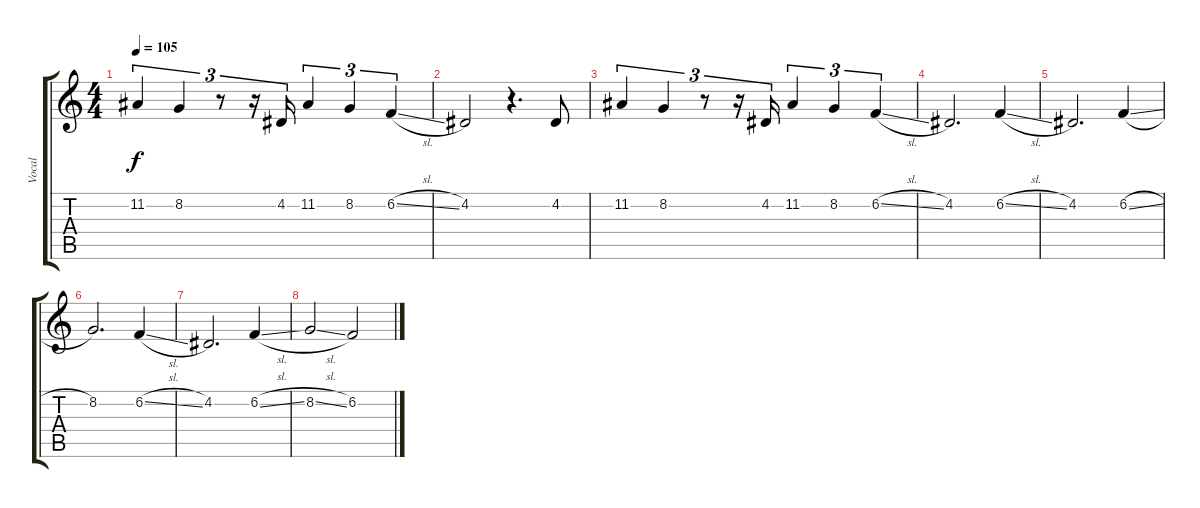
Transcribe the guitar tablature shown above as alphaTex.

\track ("Vocal" "Vocal") {solo instrument brightacousticpiano}
\staff {score tabs}
\tuning (E4 B3 G3 D3 A2 E2) {hide}
\ts (4 4)
\tempo 105
\clef g2
\ks c
11.2.4{tu (3 2) dy f} 8.2.4{tu (3 2)} r.8{tu (3 2)} r.16{tu (3 2)} 4.2.16{tu (3 2)} 11.2.4{tu (3 2)} 8.2.4{tu (3 2)} 6.2{sl}.4{tu (3 2)} |
4.2.2 r.4{d} 4.2.8 |
11.2.4{tu (3 2)} 8.2.4{tu (3 2)} r.8{tu (3 2)} r.16{tu (3 2)} 4.2.16{tu (3 2)} 11.2.4{tu (3 2)} 8.2.4{tu (3 2)} 6.2{sl}.4{tu (3 2)} |
4.2.2{d} 6.2{sl}.4 |
4.2.2{d} 6.2{sl}.4 |
8.2.2{d} 6.2{sl}.4 |
4.2.2{d} 6.2{sl}.4 |
8.2{sl}.2 6.2.2
